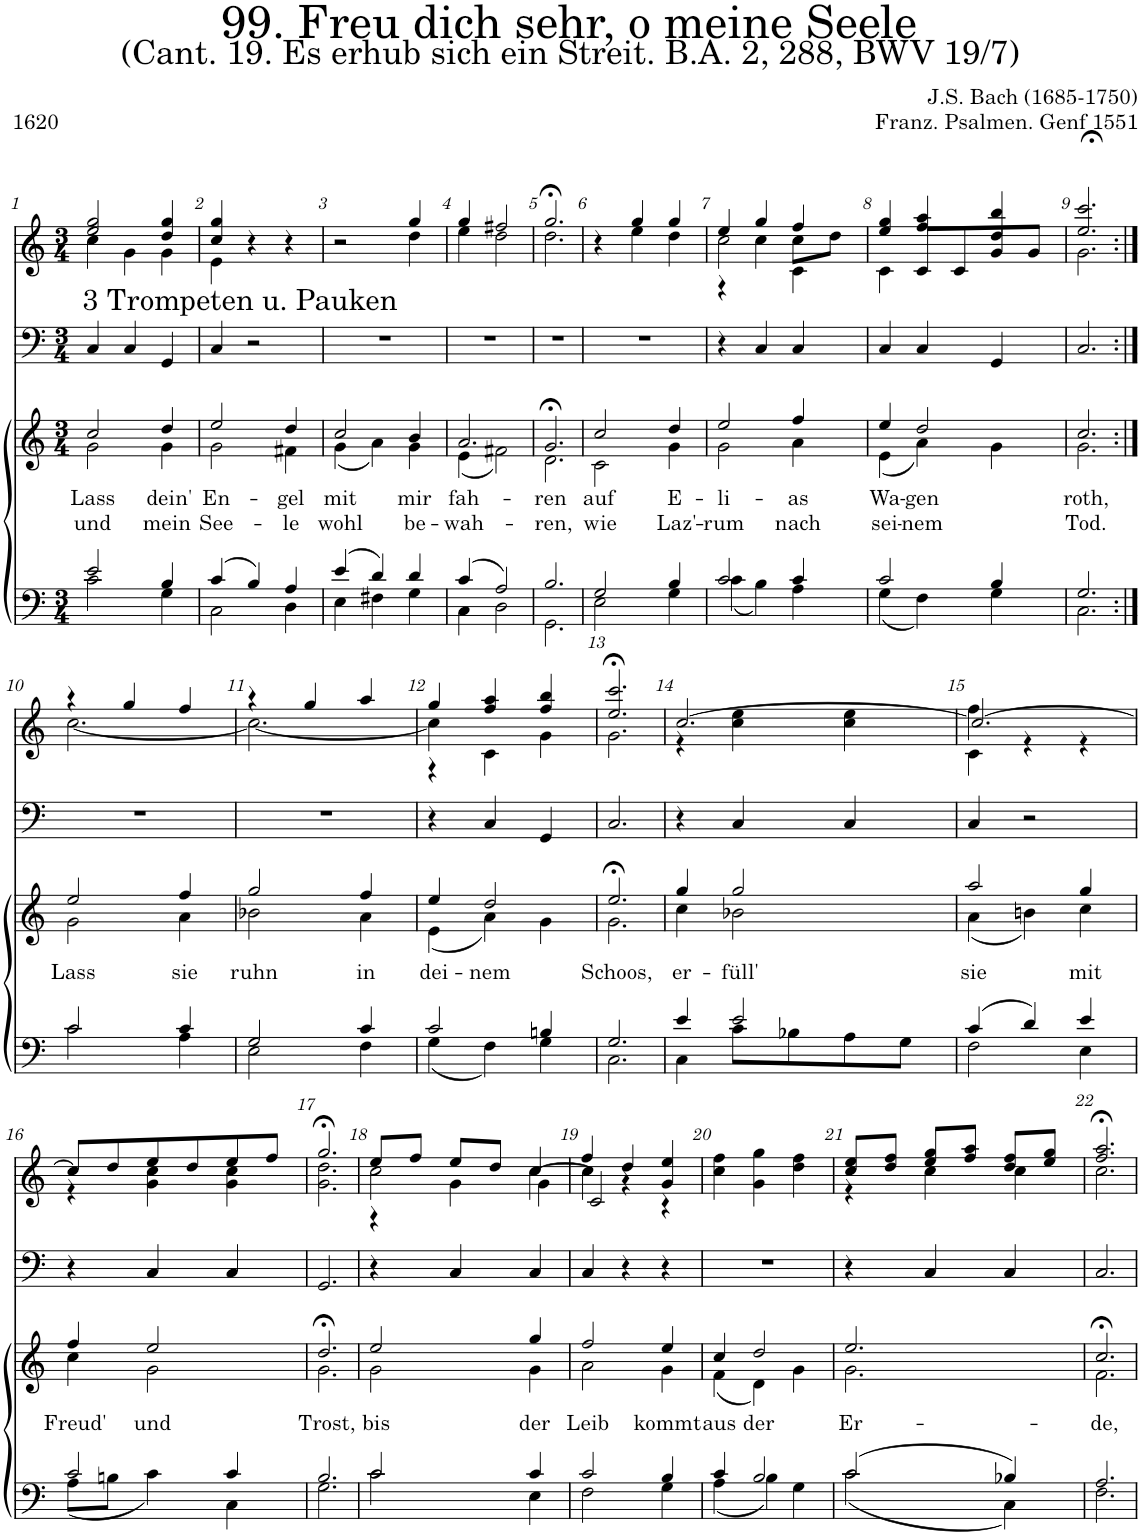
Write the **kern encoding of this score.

**kern	**kern	**text	**text	**kern	**kern
*part4	*part3	*part3	*part3	*part2	*part1
*staff4	*staff3	*staff3	*staff3	*staff2	*staff1
*I"Tenor/Bass	*I"Soprano/Alto	*	*	*I"Timpani	*I"Bb Trumpet
*	*	*	*	*I'Timp	*I'Tpt
*clefF4	*clefG2	*	*	*clefF4	*clefG2
*	*	*	*	*	*ITrd1c2
*k[]	*k[]	*	*	*k[]	*k[]
*M3/4	*M3/4	*	*	*M3/4	*M3/4
=1	=1	=1	=1	=1	=1
*^	*	*	*	*	*
!	!	!	!	!	!	!LO:TX:b:t=3 Trompeten u. Pauken
!	!	!	!LO:LY:b	!LO:LY:b	!	!
*	*	*^	*	*	*	*^
2e/	2c\	2cc/	2g\	Lass	und	4C/	2ee/ 2gg/	4cc\
.	.	.	.	.	.	4C/	.	4g\
!	!	!	!	!LO:LY:b	!LO:LY:b	!	!	!
4B/	4G\	4dd/	4g\	dein'	mein	4GG/	4dd/ 4gg/	4g\
=2	=2	=2	=2	=2	=2	=2	=2	=2
!	!	!	!	!LO:LY:b	!LO:LY:b	!	!	!
(4c/	2C\	2ee/	2g\	En-	See-	4C/	4cc/;< 4gg/;<	4e\
4B/)	.	.	.	.	.	2r	4r	2ryy
!	!	!	!	!LO:LY:b	!LO:LY:b	!	!	!
4A/	4D\	4dd/	4f#X\	-gel	-le	.	4r	.
=3	=3	=3	=3	=3	=3	=3	=3	=3
!	!	!	!	!LO:LY:b	!LO:LY:b	!	!	!
(4e/	4E\	2cc/	(4g\	mit	wohl	2.r	2r	2ryy
4d/)	4F#X\	.	4a\)	.	.	.	.	.
!	!	!	!	!LO:LY:b	!LO:LY:b	!	!	!
4d/	4G\	4b/	4g\	mir	be-	.	4gg/	4dd\
=4	=4	=4	=4	=4	=4	=4	=4	=4
!	!	!	!	!LO:LY:b	!LO:LY:b	!	!	!
(4c/	4C\	2.a/	(4e\	fah-	-wah-	2.r	4gg/	4ee\
2A/)	2D\	.	2f#X\)	.	.	.	2ff#X/	2dd\
=5	=5	=5	=5	=5	=5	=5	=5	=5
!	!	!	!	!LO:LY:b	!LO:LY:b	!	!	!
2.B/	2.GG\	2.g;</	2.d\	-ren	-ren,	2.r	2.gg;<,/	2.dd\
=6	=6	=6	=6	=6	=6	=6	=6	=6
!	!	!	!	!LO:LY:b	!LO:LY:b	!	!	!
2G/	2E\	2cc/	2c\	auf	wie	2.r	4r	4ryy
.	.	.	.	.	.	.	4gg/	4ee\
!	!	!	!	!LO:LY:b	!LO:LY:b	!	!	!
4B/	4G\	4dd/	4g\	E-	Laz'-	.	4gg/	4dd\
=7	=7	=7	=7	=7	=7	=7	=7	=7
!	!	!	!	!LO:LY:b	!LO:LY:b	!	!	!
*	*	*	*	*	*	*	*	*^
2c/	(4c\	2ee/	2g\	-li-	-rum	4r	4ee/	2cc\	4r
.	4B\)	.	.	.	.	4C/	4gg/	.	4cc\
!	!	!	!	!LO:LY:b	!LO:LY:b	!	!	!	!
4c/	4A\	4ff/	4a\	-as	nach	4C/	4ff/	8cc\L	4c\
.	.	.	.	.	.	.	.	8dd\J	.
*	*	*	*	*	*	*	*	*v	*v
=8	=8	=8	=8	=8	=8	=8	=8	=8
!	!	!	!	!LO:LY:b	!LO:LY:b	!	!	!
2c/	(4G\	4ee/	(4e\	Wa-	sei-	4C/	4ee/ 4gg/	4c\
!	!	!	!	!LO:LY:b	!LO:LY:b	!	!	!
.	4F\)	2dd/	4a\)	-gen	-nem	4C/	4ff/ 4aa/	8c/L
.	.	.	.	.	.	.	.	8c/
4B/	4G\	.	4g\	.	.	4GG/	4dd/ 4bb/	8g/
.	.	.	.	.	.	.	.	8g/J
=9	=9	=9	=9	=9	=9	=9	=9	=9
!	!	!	!	!LO:LY:b	!LO:LY:b	!	!	!
2.G/	2.C\	2.cc,/	2.g\	roth,	Tod.	2.C/	2.ee/;<, 2.ccc/;<,	2.g\
!!LO:LB:g=z	!!
=10:|!	=10:|!	=10:|!	=10:|!	=10:|!	=10:|!	=10:|!	=10:|!	=10:|!
!	!	!	!	!LO:LY:b	!	!	!	!
2c/	2c\	2ee/	2g\	Lass	.	2.r	4r	[2.cc\
.	.	.	.	.	.	.	4gg/	.
!	!	!	!	!LO:LY:b	!	!	!	!
4c/	4A\	4ff/	4a\	sie	.	.	4ff/	.
=11	=11	=11	=11	=11	=11	=11	=11	=11
!	!	!	!	!LO:LY:b	!	!	!	!
2G/	2E\	2gg/	2b-X\	ruhn	.	2.r	4r	2.cc\_
.	.	.	.	.	.	.	4gg/	.
!	!	!	!	!LO:LY:b	!	!	!	!
4c/	4F\	4ff/	4a\	in	.	.	4aa/	.
*	*	*	*	*	*	*	*v	*v
=12	=12	=12	=12	=12	=12	=12	=12
!	!	!	!	!LO:LY:b	!	!	!
*	*	*	*	*	*	*	*^
*	*	*	*	*	*	*	*	*^
2c/	(4G\	4ee/	(4e\	dei-	.	4r	4gg/	4cc\]	4r
!	!	!	!	!LO:LY:b	!	!	!	!	!
.	4F\)	2dd/	4a\)	-nem	.	4C/	4ff/ 4aa/	2ryy	4c\
4Bn/	4G\	.	4g\	.	.	4GG/	4ff/ 4bb/	.	4g\
=13	=13	=13	=13	=13	=13	=13	=13	=13	=13
!	!	!	!	!LO:LY:b	!	!	!	!	!
*	*	*	*	*	*	*	*	*v	*v
2.G/	2.C\	2.ee;<,/	2.g\	Schoos,	.	2.C/	2.ee/;< 2.ccc/;<	2.g\
=14	=14	=14	=14	=14	=14	=14	=14	=14
!	!	!	!	!LO:LY:b	!	!	!	!
4e/	4C\	4gg/	4cc\	er-	.	4r	[2.cc/	4r
!	!	!	!	!LO:LY:b	!	!	!	!
2e/	8c\L	2gg/	2b-X\	-füll'	.	4C/	.	4cc\ 4ee\
.	8B-X\	.	.	.	.	.	.	.
.	8A\	.	.	.	.	4C/	.	4cc\ 4ee\
.	8G\J	.	.	.	.	.	.	.
*	*	*	*	*	*	*	*v	*v
=15	=15	=15	=15	=15	=15	=15	=15
!	!	!	!	!LO:LY:b	!	!	!
*	*	*	*	*	*	*	*^
*	*	*	*	*	*	*	*	*^
(4c/	2F\	2aa/	(4a\	sie	.	4C/	2.cc/_	4ff\	4c\
4d/)	.	.	4bn\)	.	.	2r	.	4r	2ryy
!	!	!	!	!LO:LY:b	!	!	!	!	!
4e/	4E\	4gg/	4cc\	mit	.	.	.	4r	.
*	*	*	*	*	*	*	*	*v	*v
!!LO:LB:g=z
=16	=16	=16	=16	=16	=16	=16	=16	=16
!	!	!	!	!LO:LY:b	!	!	!	!
2c/	(8A\L	4ff/	4cc\	Freud'	.	4r	8cc/L]	4r
.	8Bn\J	.	.	.	.	.	8dd/	.
!	!	!	!	!LO:LY:b	!	!	!	!
.	4c\)	2ee/	2g\	und	.	4C/	8ee/	4g\ 4cc\
.	.	.	.	.	.	.	8dd/	.
4c/	4C\	.	.	.	.	4C/	8ee/	4g\ 4cc\
.	.	.	.	.	.	.	8ff/J	.
=17	=17	=17	=17	=17	=17	=17	=17	=17
!	!	!	!	!LO:LY:b	!	!	!	!
2.B/	2.G\	2.dd;<,/	2.g\	Trost,	.	2.GG/	2.gg;</	2.g\ 2.dd\
=18	=18	=18	=18	=18	=18	=18	=18	=18
!	!	!	!	!LO:LY:b	!	!	!	!
*	*	*	*	*	*	*	*	*^
2c/	2c\	2ee/	2g\	bis	.	4r	8ee/L	2cc\	4r
.	.	.	.	.	.	.	8ff/J	.	.
.	.	.	.	.	.	4C/	8ee/L	.	4g\
.	.	.	.	.	.	.	8dd/J	.	.
!	!	!	!	!LO:LY:b	!	!	!	!	!
4c/	4E\	4gg/	4g\	der	.	4C/	4cc/	[>4cc\	4g\
=19	=19	=19	=19	=19	=19	=19	=19	=19	=19
!	!	!	!	!LO:LY:b	!	!	!	!	!
2c/	2F\	2ff/	2a\	Leib	.	4C/	4ff/	4cc\]	2c/
.	.	.	.	.	.	4r	4dd/	4r	.
!	!	!	!	!LO:LY:b	!	!	!	!	!
4B/	4G\	4ee/	4g\	kommt	.	4r	4g/ 4ee/	4r	4ryy
=20	=20	=20	=20	=20	=20	=20	=20	=20	=20
!	!	!	!	!LO:LY:b	!	!	!	!	!
*	*	*	*	*	*	*	*v	*v	*v
4c/	(4A\	4cc/	(4f\	aus	.	2.r	4cc\ 4ff\
!	!	!	!	!LO:LY:b	!	!	!
2B/	4B\)	2dd/	4d\)	der	.	.	4g\ 4gg\
.	4G\	.	4g\	.	.	.	4dd\ 4ff\
=21	=21	=21	=21	=21	=21	=21	=21
!	!	!	!	!LO:LY:b	!	!	!
*	*	*	*	*	*	*	*^
(2c/	(2c\	2.ee/	2.g\	Er-	.	4r	8cc/ 8ee/L	4r
.	.	.	.	.	.	.	8dd/ 8ff/J	.
.	.	.	.	.	.	4C/	8ee/ 8gg/L	4cc\
.	.	.	.	.	.	.	8ff/ 8aa/J	.
4B-X/)	4C\)	.	.	.	.	4C/	8dd/ 8ff/L	4cc\
.	.	.	.	.	.	.	8ee/ 8gg/J	.
=22	=22	=22	=22	=22	=22	=22	=22	=22
!	!	!	!	!LO:LY:b	!	!	!	!
2.A/	2.F\	2.cc;<,/	2.f\	-de,	.	2.C/	2.ff/;< 2.aa/;<	2.cc\
*v	*v	*	*	*	*	*	*v	*v
*	*v	*v	*	*	*	*
=	=	=	=	=	=
*-	*-	*-	*-	*-	*-
